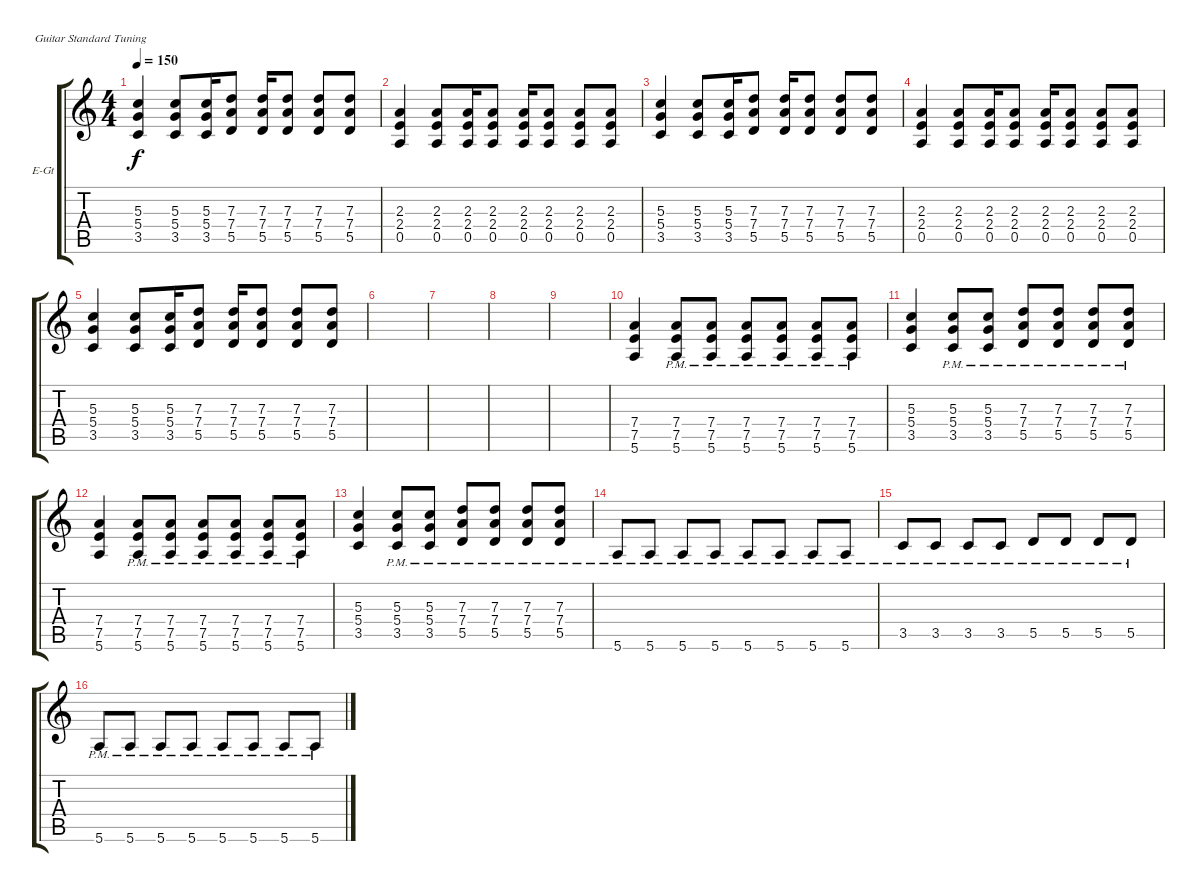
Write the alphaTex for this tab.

\defaultSystemsLayout 4
\bracketExtendMode groupsimilarinstruments
\firstSystemTrackNameOrientation horizontal
\otherSystemsTrackNameOrientation horizontal
\track ("Electric Guitar" "E-Gt") {instrument distortionguitar}
\staff {score tabs}
\tuning (E4 B3 G3 D3 A2 E2)
\ts (4 4)
\tempo 150
\clef g2
\ks c
(5.3 5.4 3.5).4{dy f} (5.3 5.4 3.5).8 (5.3 5.4 3.5).16 (7.3 7.4 5.5).8 (7.3 7.4 5.5).16 (7.3 7.4 5.5).8 (7.3 7.4 5.5).8 (7.3 7.4 5.5).8 |
(2.3 2.4 0.5).4 (2.3 2.4 0.5).8 (2.3 2.4 0.5).16 (2.3 2.4 0.5).8 (2.3 2.4 0.5).16 (2.3 2.4 0.5).8 (2.3 2.4 0.5).8 (2.3 2.4 0.5).8 |
(5.3 5.4 3.5).4 (5.3 5.4 3.5).8 (5.3 5.4 3.5).16 (7.3 7.4 5.5).8 (7.3 7.4 5.5).16 (7.3 7.4 5.5).8 (7.3 7.4 5.5).8 (7.3 7.4 5.5).8 |
(2.3 2.4 0.5).4 (2.3 2.4 0.5).8 (2.3 2.4 0.5).16 (2.3 2.4 0.5).8 (2.3 2.4 0.5).16 (2.3 2.4 0.5).8 (2.3 2.4 0.5).8 (2.3 2.4 0.5).8 |
(5.3 5.4 3.5).4 (5.3 5.4 3.5).8 (5.3 5.4 3.5).16 (7.3 7.4 5.5).8 (7.3 7.4 5.5).16 (7.3 7.4 5.5).8 (7.3 7.4 5.5).8 (7.3 7.4 5.5).8 |
|
|
|
|
(7.4 7.5 5.6).4 (7.4{pm} 7.5{pm} 5.6{pm}).8 (7.4{pm} 7.5{pm} 5.6{pm}).8 (7.4{pm} 7.5{pm} 5.6{pm}).8 (7.4{pm} 7.5{pm} 5.6{pm}).8 (7.4{pm} 7.5{pm} 5.6{pm}).8 (7.4{pm} 7.5{pm} 5.6{pm}).8 |
(5.3 5.4 3.5).4 (5.3{pm} 5.4{pm} 3.5{pm}).8 (5.3{pm} 5.4{pm} 3.5{pm}).8 (7.3{pm} 7.4{pm} 5.5{pm}).8 (7.3{pm} 7.4{pm} 5.5{pm}).8 (7.3{pm} 7.4{pm} 5.5{pm}).8 (7.3{pm} 7.4{pm} 5.5{pm}).8 |
(7.4 7.5 5.6).4 (7.4{pm} 7.5{pm} 5.6{pm}).8 (7.4{pm} 7.5{pm} 5.6{pm}).8 (7.4{pm} 7.5{pm} 5.6{pm}).8 (7.4{pm} 7.5{pm} 5.6{pm}).8 (7.4{pm} 7.5{pm} 5.6{pm}).8 (7.4{pm} 7.5{pm} 5.6{pm}).8 |
(5.3 5.4 3.5).4 (5.3{pm} 5.4{pm} 3.5{pm}).8 (5.3{pm} 5.4{pm} 3.5{pm}).8 (7.3{pm} 7.4{pm} 5.5{pm}).8 (7.3{pm} 7.4{pm} 5.5{pm}).8 (7.3{pm} 7.4{pm} 5.5{pm}).8 (7.3{pm} 7.4{pm} 5.5{pm}).8 |
5.6{pm}.8 5.6{pm}.8 5.6{pm}.8 5.6{pm}.8 5.6{pm}.8 5.6{pm}.8 5.6{pm}.8 5.6{pm}.8 |
3.5{pm}.8 3.5{pm}.8 3.5{pm}.8 3.5{pm}.8 5.5{pm}.8 5.5{pm}.8 5.5{pm}.8 5.5{pm}.8 |
5.6{pm}.8 5.6{pm}.8 5.6{pm}.8 5.6{pm}.8 5.6{pm}.8 5.6{pm}.8 5.6{pm}.8 5.6{pm}.8
